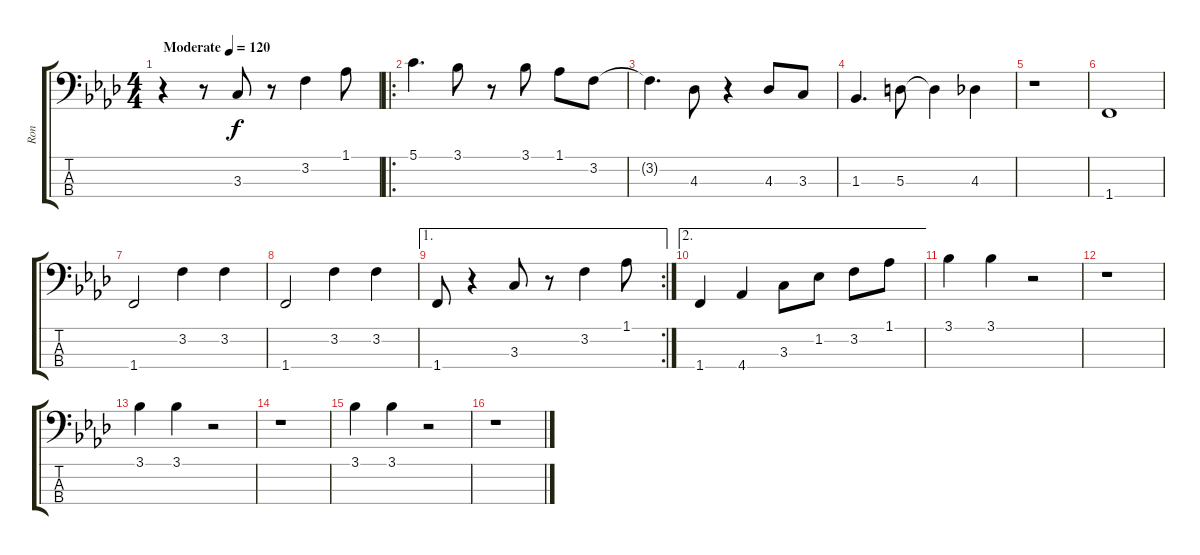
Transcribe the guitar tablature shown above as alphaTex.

\track ("Ron" "Ron") {instrument acousticbass}
\staff {score tabs}
\tuning (G2 D2 A1 E1) {hide}
\ts (4 4)
\tempo (120 "Moderate")
\clef f4
\ks ab
r.4{dy f instrument acousticbass} r.8 3.3.8 r.8 3.2.4 1.1.8 |
\ro
5.1.4{d} 3.1.8 r.8 3.1.8 1.1.8 3.2.8 |
3.2{t}.4{d} 4.3.8 r.4 4.3.8 3.3.8 |
1.3.4{d} 5.3.8 5.3{t}.4 4.3.4 |
r.1 |
1.4.1 |
1.4.2 3.2.4 3.2.4 |
1.4.2 3.2.4 3.2.4 |
\ae 1
\rc 2
1.4.8 r.4 3.3.8 r.8 3.2.4 1.1.8 |
\ae 2
1.4.4 4.4.4 3.3.8 1.2.8 3.2.8 1.1.8 |
3.1.4 3.1.4 r.2 |
r.1 |
3.1.4 3.1.4 r.2 |
r.1 |
3.1.4 3.1.4 r.2 |
r.1
